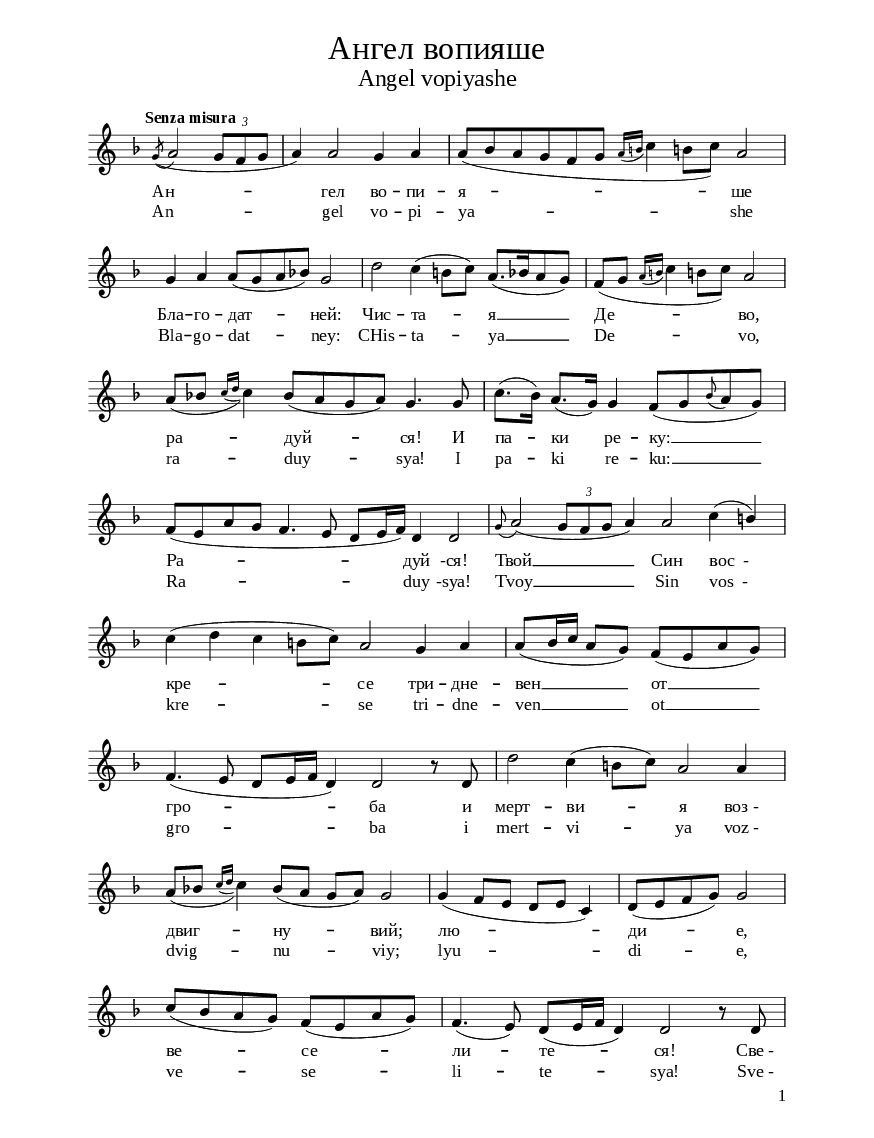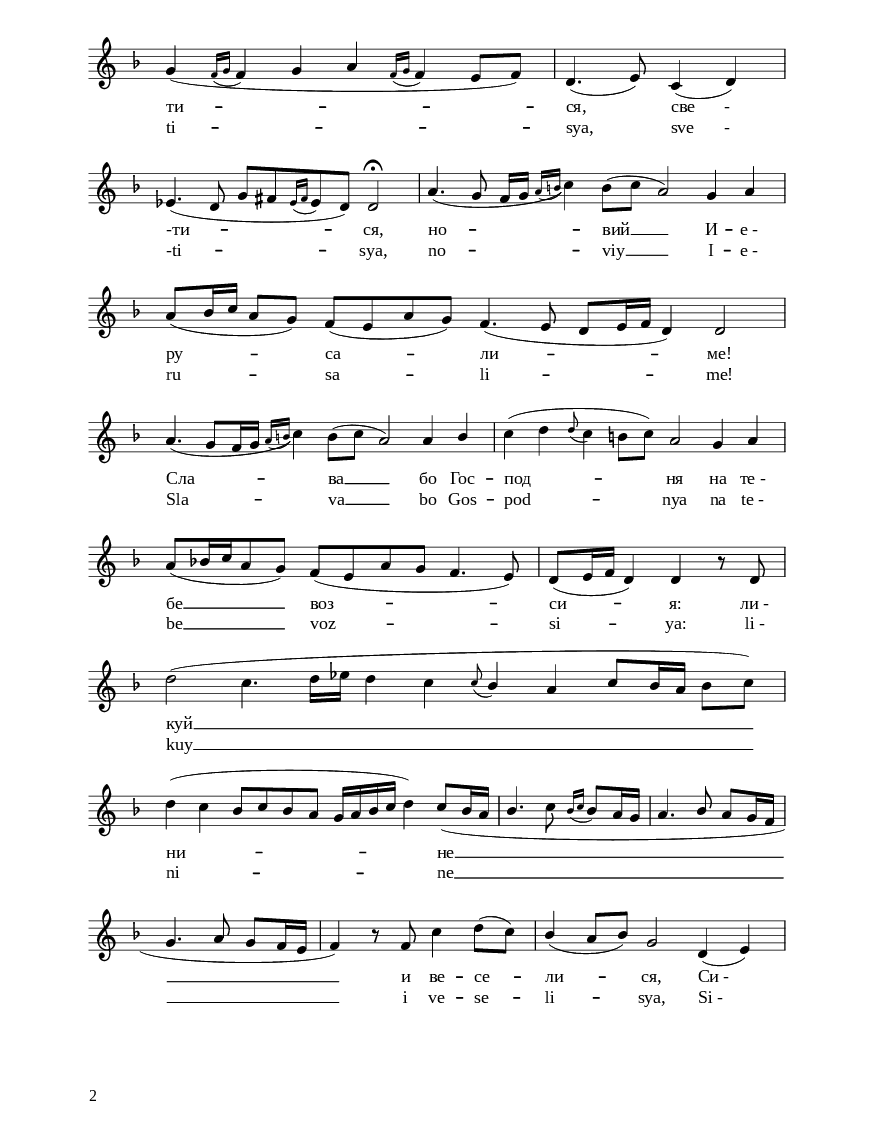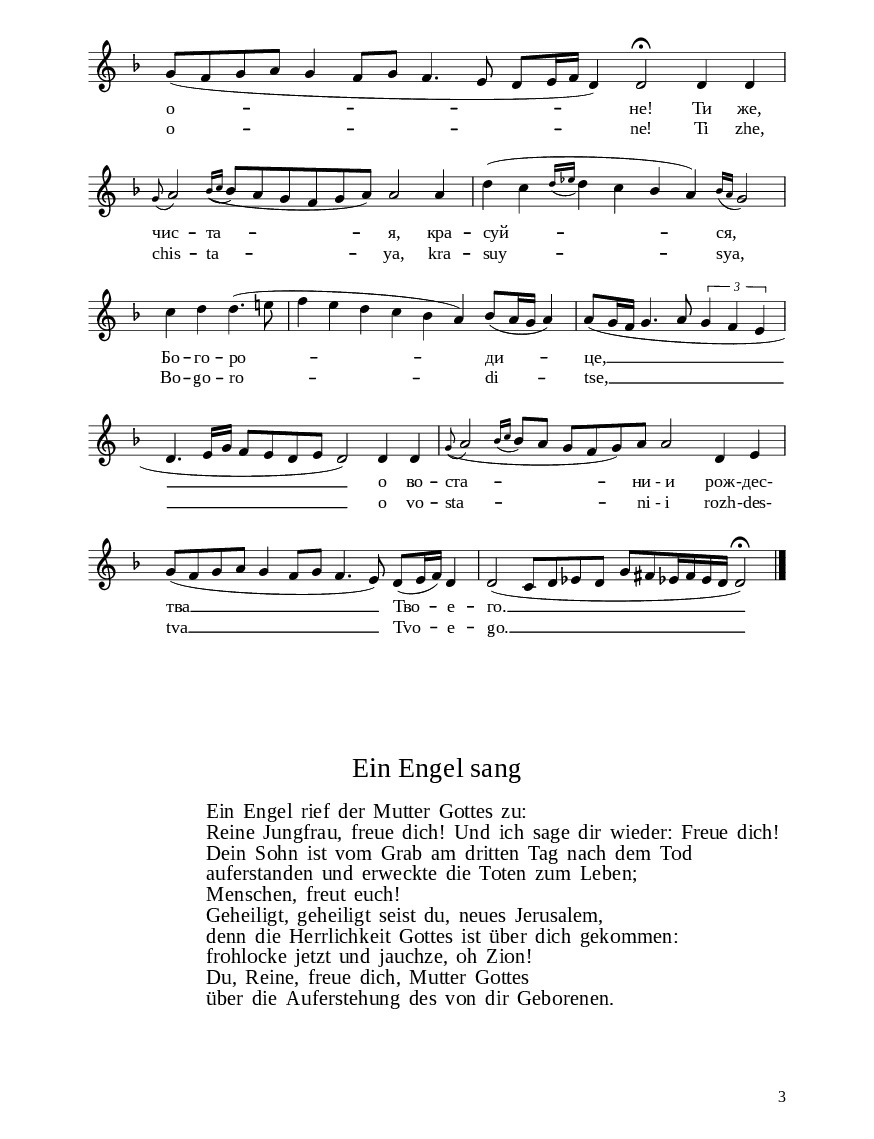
\version "2.20.0"

% include paper part and global functions
\include "include/globals.ily"

\bookpart {
  \include "include/bookpart-paper.ily"
  \score {
    \include "include/score-layout.ily"

    \new Voice \relative c' {
      \clef treble
      \key d \minor
      \tempo "Senza misura"
      \autoBeamOff
      \omit Score.TimeSignature
      \cadenzaOn % allows custom bar lines


      \acciaccatura g'8 (a2 \tuplet 3/2 { g8 [f g] } \bar "|"
      a4) a2 g4 a4 \bar "|"
      \slurDown a8( [bes a g f g] \acciaccatura { a16 [b] } c4 b!8 [c]) a2 \bar "|" \break

      \slurNeutral g4 a a8 ([g a bes]) g2 \bar "|"
      d'2 c4 (b8 [c]) a8. ([bes16 a8 g]) \bar "|"
      \slurDown f8([ g] \acciaccatura { a16 [b] } c4 b!8[ c]) a2 \bar "|"  \break

      a8( [bes] \acciaccatura { c16 [d] } c4) bes8( [a g a]) g4. g8 \bar "|"
      \slurNeutral c8.( [bes16]) a8.( [g16]) g4 f8( [g \appoggiatura bes a g]) \bar "|"  \break

      f8( [e a g] f4. e8 d [e16 f]) d4 d2 \bar "|"
      \appoggiatura g8  a2( \tuplet 3/2 { g8 [f g] } a4) a2 c4( \stemUp b) \bar "|"  \break

      \stemNeutral c4( d  c b!8 [c]) a2 g4 a \bar "|"
      \stemUp a8( [b16 c] a8 [g]) f( [e a g]) \bar "|"  \break

      f4.( e8 d[ e16 f] d4) d2 r8 d \bar "|"
      \stemNeutral d'2 c4( b!8[ c]) a2 a4 \bar "|"  \break

      \slurDown a8([bes] \acciaccatura { c16 [d] } c4) bes8( [a] g [a]) g2 \bar "|"
      g4( f8 [e] d [e] c4) \bar "|"
      d8([ e f g]) g2 \bar "|"  \break

      c8([ bes a g]) f([ e a g]) \bar "|"
      f4.( e8) d([ e16 f] d4) d2 r8 d \bar "|"  \break
      \pageBreak

      g4( \acciaccatura { f16 [g] } f4 g a \acciaccatura { f16 [g] } f4 e8[  f]) \bar "|"
      d4.( e8) c4( d) \bar "|"  \break

      ees4.( d8 g8[ fis \acciaccatura { ees16 [fis] }  ees8 d]) d2\fermata \bar "|"
      a'4.( g8 fis16[ g] \acciaccatura { a16 [b] } c4) \slurNeutral b8([ c] a2) g4 a4 \bar "|"  \break

      \stemUp a8([ b16 c] a8  [g]) fis8([ ees a g]) fis4.( ees8 d[ ees16 fis] d4) d2 \bar "|"  \break

      \stemNeutral \slurDown a'4.( g8[ fis16 g] \acciaccatura { a16 [b!] } c4) \slurNeutral b8([ c]  a2)  a4 \stemUp b \bar "|"
      \stemNeutral c4( d \appoggiatura d8 c4 b!8[ c]) a2 g4 a \bar "|"  \break

      a8([ bes16 c a8 g]) fis([ ees a g] fis4. ees8) \bar "|"
      d8([ ees16 fis] d4) d r8 d \bar "|"  \break

      d'2( c4. d16[ ees] d4 c \appoggiatura c8 \stemUp bes4 a c8[ bes16 a]  \stemNeutral bes8[ c]) \bar "|"  \break

      d4( c \stemUp bes8[ c bes a] g16[ a bes c] \stemNeutral d4) \stemUp \slurDown c8([ bes16 a] \bar "|" \noBreak
      bes4. \stemNeutral c8 \acciaccatura { bes16 [c] } \stemUp bes8[ a16 g]  \bar "|" \noBreak
      a4. bes8 a[ g16 fis] \bar "|" \break

      g4. a8 g8[ fis16 ees] \bar "|"
      fis4) r8 fis \stemNeutral \slurNeutral c'4 d8([ c])  \bar "|"
      \stemUp bes4( a8[ bes]) g2 d4( ees)  \bar "|" \break
      \pageBreak

      g8([ fis g a] g4 fis8[ g] fis4. ees8 d8[ ees16 fis] d4) d2\fermata d4 d  \bar "|" \break

      \appoggiatura g8 a2 \acciaccatura { bes16([ c] } bes8[ a g fis g a]) a2 a4 \bar "|"
      \stemNeutral d4( c \acciaccatura { d16[ ees!]} d4 c \stemUp bes a) \acciaccatura { bes16[ a] } g2 \bar "|" \break

      \stemNeutral c4 d d4.( e8 \bar "|" \noBreak
      f4 e d c bes a) bes8([ a16 g] a4) \bar "|" \noBreak
      a8([ g16 fis] g4. a8 \tuplet 3/2 { g4 fis ees } \bar "|" \break

      d4. ees16[ g] fis8[ ees d ees] d2) d4 d \bar "|" \noBreak
      \appoggiatura g8( a2 \acciaccatura { bes16[ c] } bes8[ a] g8[ fis g) a] a2 d,4 ees \bar "|" \break

      g8([ fis g a] g4 fis8[ g] fis4. ees8) d([ ees16 fis)] d4 \bar "|" \noBreak
      d2( c8[  d ees! d] g8[ fis! ees!16 fis  ees d] d2)\fermata \bar "|."

      %\pageBreak
    }

    \addlyrics {
      Ан -- гел во -- пи -- я -- -- -- ше
      Бла -- го -- дат -- ней: Чис -- та -- я __ Де -- во,
      ра -- дуй -- ся! И па -- ки ре -- ку: __
      Ра -- -- дуй -ся! Твой __ Син "вос  -"
      кре -- -- се три -- дне -- вен __  от __
      гро -- ба и мерт -- ви -- я "воз -"
      двиг -- ну -- вий; лю -- -- ди -- е,
      ве -- се -- ли -- те -- ся! "Све -"
      ти -- -- -- -- -- -- ся, "све       -"
      "-ти" --  -- ся, но -- -- вий __ И -- "е -"
      ру -- -- са -- ли -- -- -- ме!
      Сла -- ва __ бо Гос -- под -- ня на "те -"
      бе __ воз -- -- си -- я: "ли -"
      куй __ ни -- -- не __
      и ве -- се -- ли -- ся, "Си -"
      о -- -- -- -- -- -- не! Ти же,
      чис -- та -- я, кра -- суй -- -- ся,
      Бо -- го -- ро -- -- -- ди -- це, __
      о во -- ста -- "ни - и      " рож -- "-дес-"
      тва __ Тво -- е -- го. __
    }

    \addlyrics {
      An -- gel vo -- pi -- ya -- -- -- she
      Bla -- go -- dat -- ney: CHis -- ta -- ya __ De -- vo,
      ra -- duy -- sya! I pa -- ki re -- ku: __
      Ra -- -- duy -sya! Tvoy __ Sin "vos  -"
      kre -- -- se tri -- dne -- ven __  ot __
      gro -- ba i mert -- vi -- ya "voz -"
      dvig -- nu -- viy; lyu -- -- di -- e,
      ve -- se -- li -- te -- sya! "Sve -"
      ti -- -- -- -- -- -- sya, "sve       -"
      "-ti" --  -- sya, no -- -- viy __ I -- "e -"
      ru -- -- sa -- li -- -- -- me!
      Sla -- va __ bo Gos -- pod -- nya na "te -"
      be __ voz -- -- si -- ya: "li -"
      kuy __ ni -- -- ne __
      i ve -- se -- li -- sya, "Si -"
      o -- -- -- -- -- -- ne! Ti zhe,
      chis -- ta -- ya, kra -- suy -- -- sya,
      Bo -- go -- ro -- -- -- di -- tse, __
      o vo -- sta -- "ni - i      " rozh -- "-des-"
      tva __ Tvo -- e -- go. __
    }

    \header {
      title = \titleFunc "Ангел вопияше" "Angel vopiyashe"
    }

    \midi{}

  } % score

  \markup \empty-three
  % include foreign translation(s) of the song
  \version "2.24.0"

\markup \fill-line { \fontsize #deTitleFontSize "Ein Engel sang" }
\markup \null
\markup \null
\markup \fontsize #deCoupletFontSize {
  \hspace #10
  \override #`(baseline-skip . ,deCoupletBaselineSkip)

  \column {

    \line { " "Ein Engel rief der Mutter Gottes zu:}

    \line { " "Reine Jungfrau, freue dich! Und ich sage dir wieder: Freue dich!}

    \line { " "Dein Sohn ist vom Grab am dritten Tag nach dem Tod}

    \line { " "auferstanden und erweckte die Toten zum Leben;}

    \line { " "Menschen, freut euch!}


    \line { " "Geheiligt, geheiligt seist du, neues Jerusalem, }

    \line { " "denn die Herrlichkeit Gottes ist über dich gekommen: }

    \line { " "frohlocke jetzt und jauchze, oh Zion!}

    \line { " "Du, Reine, freue dich, Mutter Gottes}

    \line { " "über die Auferstehung des von dir Geborenen.}


  }

}


} % bookpart
